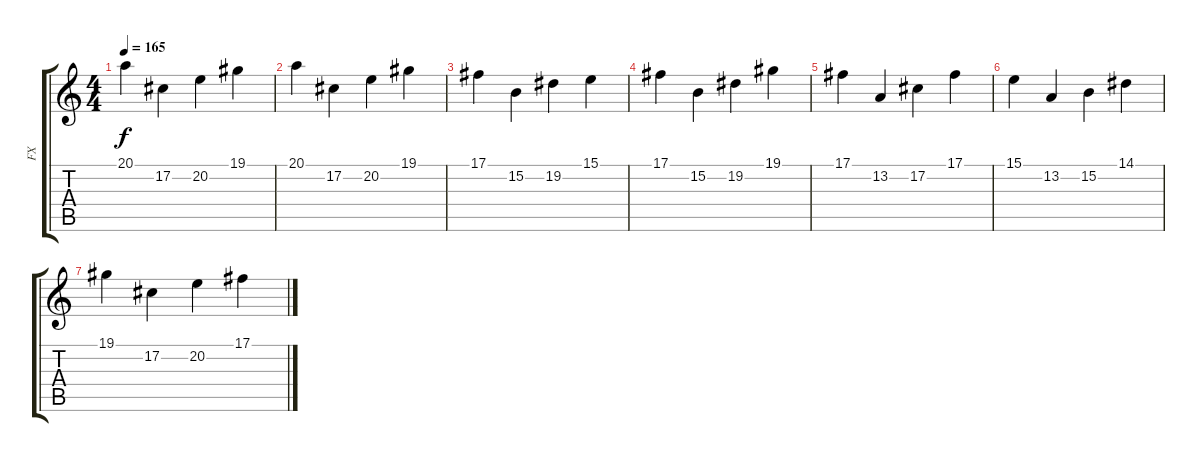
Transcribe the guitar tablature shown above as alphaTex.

\track ("FX" "FX") {instrument acousticgrandpiano}
\staff {score tabs}
\tuning (Db4 Ab3 E3 B2 Gb2 B1) {hide}
\ts (4 4)
\tempo 165
\clef g2
\ks c
20.1.4{dy f} 17.2.4 20.2.4 19.1.4 |
20.1.4{volume 6} 17.2.4 20.2.4 19.1.4 |
17.1.4 15.2.4 19.2.4 15.1.4 |
17.1.4 15.2.4 19.2.4 19.1.4 |
17.1.4 13.2.4 17.2.4 17.1.4 |
15.1.4 13.2.4{volume 2} 15.2.4 14.1.4 |
19.1.4 17.2.4 20.2.4 17.1.4
